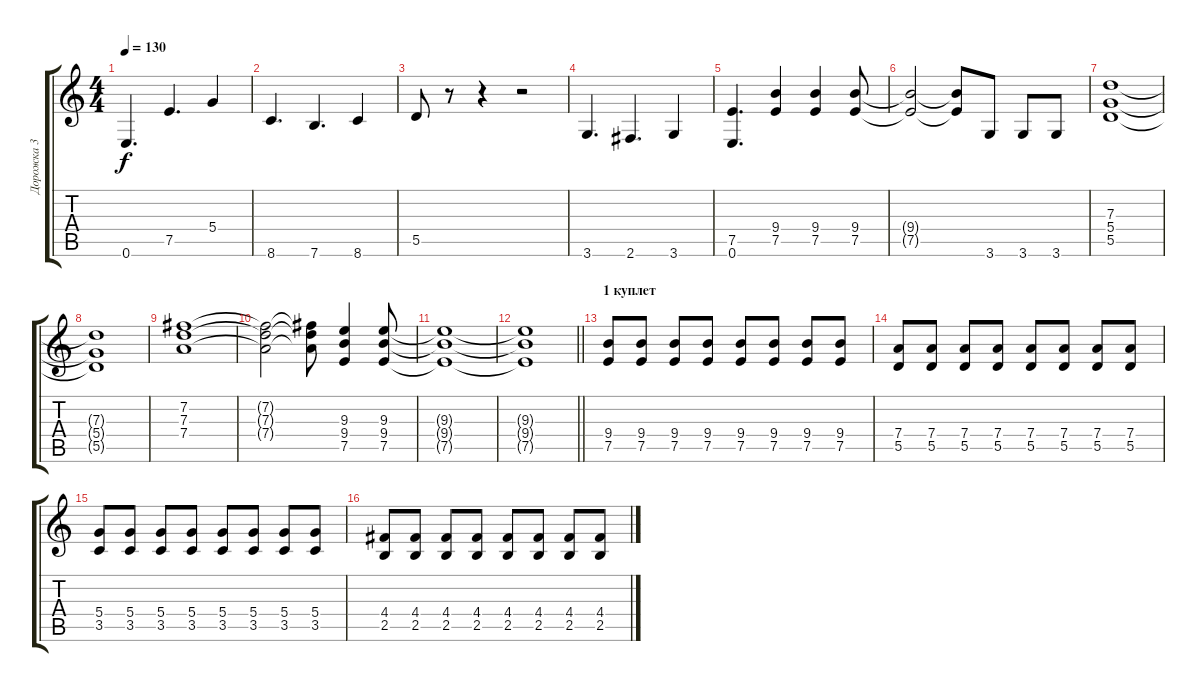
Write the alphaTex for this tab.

\track ("Дорожка 3" "Дорожка 3") {instrument overdrivenguitar}
\staff {score tabs}
\tuning (E4 B3 G3 D3 A2 E2) {hide}
\ts (4 4)
\tempo 130
\clef g2
\ks c
0.6.4{d dy f} 7.5.4{d} 5.4.4 |
8.6.4{d} 7.6.4{d} 8.6.4 |
5.5.8 r.8 r.4 r.2 |
3.6.4{d} 2.6.4{d} 3.6.4 |
(7.5 0.6).4{d} (9.4 7.5).4 (9.4 7.5).4 (9.4 7.5).8 |
(9.4{t} 7.5{t}).2 (9.4{t} 7.5{t}).8 3.6.8 3.6.8 3.6.8 |
(7.3 5.4 5.5).1 |
(7.3{t} 5.4{t} 5.5{t}).1 |
(7.2 7.3 7.4).1 |
(7.2{t} 7.3{t} 7.4{t}).2 (7.2{t} 7.3{t} 7.4{t}).8 (9.3 9.4 7.5).4 (9.3 9.4 7.5).8 |
(9.3{t} 9.4{t} 7.5{t}).1 |
\barLineRight lightlight
(9.3{t} 9.4{t} 7.5{t}).1 |
\section ("" "1 куплет")
(9.4 7.5).8{volume 9 instrument overdrivenguitar} (9.4 7.5).8 (9.4 7.5).8 (9.4 7.5).8 (9.4 7.5).8 (9.4 7.5).8 (9.4 7.5).8 (9.4 7.5).8 |
(7.4 5.5).8 (7.4 5.5).8 (7.4 5.5).8 (7.4 5.5).8 (7.4 5.5).8 (7.4 5.5).8 (7.4 5.5).8 (7.4 5.5).8 |
(5.4 3.5).8 (5.4 3.5).8 (5.4 3.5).8 (5.4 3.5).8 (5.4 3.5).8 (5.4 3.5).8 (5.4 3.5).8 (5.4 3.5).8 |
(4.4 2.5).8 (4.4 2.5).8 (4.4 2.5).8 (4.4 2.5).8 (4.4 2.5).8 (4.4 2.5).8 (4.4 2.5).8 (4.4 2.5).8
